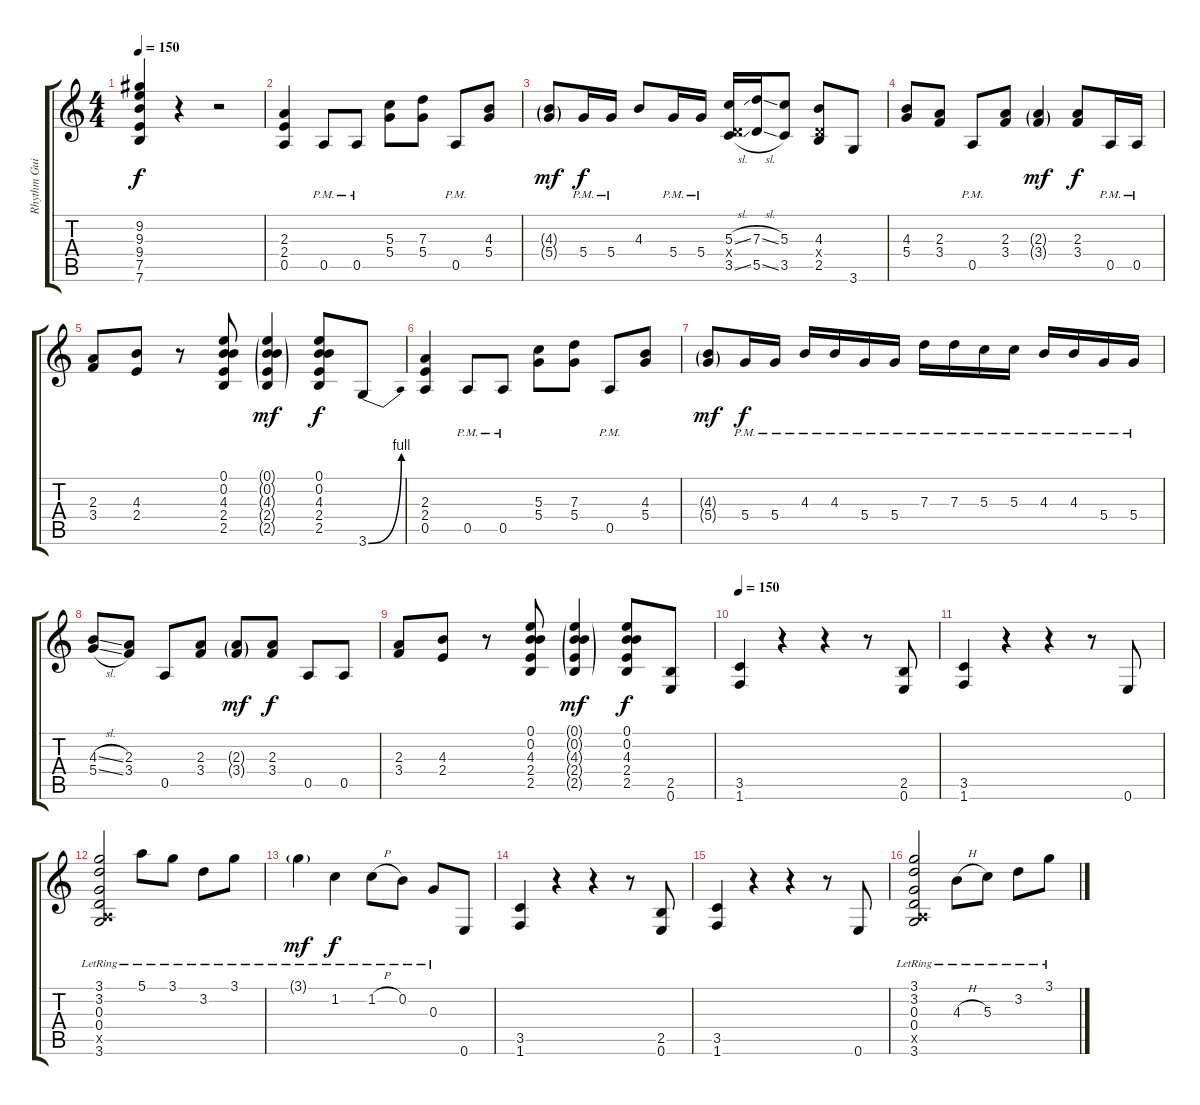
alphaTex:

\track ("Rhythm Guitar" "Rhythm Gui") {instrument distortionguitar}
\staff {score tabs}
\tuning (E4 B3 G3 D3 A2 E2) {hide}
\ts (4 4)
\tempo 150
\clef g2
\ks c
(9.2 9.3 9.4 7.5 7.6).4{dy f} r.4 r.2 |
(2.3 2.4 0.5).4 0.5{pm}.8 0.5{pm}.8 (5.3 5.4).8 (7.3 5.4).8 0.5{pm}.8 (4.3 5.4).8 |
(4.3{g} 5.4{g}).8{dy mf} 5.4{pm}.16{dy f} 5.4{pm}.16 4.3.8 5.4{pm}.16 5.4{pm}.16 (5.3{sl} 0.4{x} 3.5{sl}).16 (7.3{sl} 5.5{sl}).16 (5.3 3.5).8 (4.3 0.4{x} 2.5).8 3.6.8 |
(4.3 5.4).8 (2.3 3.4).8 0.5{pm}.8 (2.3 3.4).8 (2.3{g} 3.4{g}).4{dy mf} (2.3 3.4).8{dy f} 0.5{pm}.16 0.5{pm}.16 |
(2.3 3.4).8 (4.3 2.4).8 r.8 (0.1 0.2 4.3 2.4 2.5).8 (0.1{g} 0.2{g} 4.3{g} 2.4{g} 2.5{g}).4{dy mf} (0.1 0.2 4.3 2.4 2.5).8{dy f} 3.6{be (bend 0 0 60 4)}.8 |
(2.3 2.4 0.5).4 0.5{pm}.8 0.5{pm}.8 (5.3 5.4).8 (7.3 5.4).8 0.5{pm}.8 (4.3 5.4).8 |
(4.3{g} 5.4{g}).8{dy mf} 5.4{pm}.16{dy f} 5.4{pm}.16 4.3{pm}.16 4.3{pm}.16 5.4{pm}.16 5.4{pm}.16 7.3{pm}.16 7.3{pm}.16 5.3{pm}.16 5.3{pm}.16 4.3{pm}.16 4.3{pm}.16 5.4{pm}.16 5.4{pm}.16 |
(4.3{sl} 5.4{sl}).8 (2.3 3.4).8 0.5.8 (2.3 3.4).8 (2.3{g} 3.4{g}).8{dy mf} (2.3 3.4).8{dy f} 0.5.8 0.5.8 |
(2.3 3.4).8 (4.3 2.4).8 r.8 (0.1 0.2 4.3 2.4 2.5).8 (0.1{g} 0.2{g} 4.3{g} 2.4{g} 2.5{g}).4{dy mf} (0.1 0.2 4.3 2.4 2.5).8{dy f} (2.5 0.6).8 |
\tempo 150
(3.5 1.6).4 r.4 r.4 r.8 (2.5 0.6).8 |
(3.5 1.6).4 r.4 r.4 r.8 0.6.8 |
(3.1{lr} 3.2{lr} 0.3{lr} 0.4{lr} 0.5{x} 3.6{lr}).2 5.1{lr}.8 3.1{lr}.8 3.2{lr}.8 3.1{lr}.8 |
3.1{g lr}.4{dy mf} 1.2{lr}.4{dy f} 1.2{h lr}.8 0.2{lr}.8 0.3{lr}.8 0.6.8 |
(3.5 1.6).4 r.4 r.4 r.8 (2.5 0.6).8 |
(3.5 1.6).4 r.4 r.4 r.8 0.6.8 |
(3.1{lr} 3.2{lr} 0.3{lr} 0.4{lr} 0.5{x} 3.6{lr}).2 4.3{h lr}.8 5.3{lr}.8 3.2{lr}.8 3.1{lr}.8
